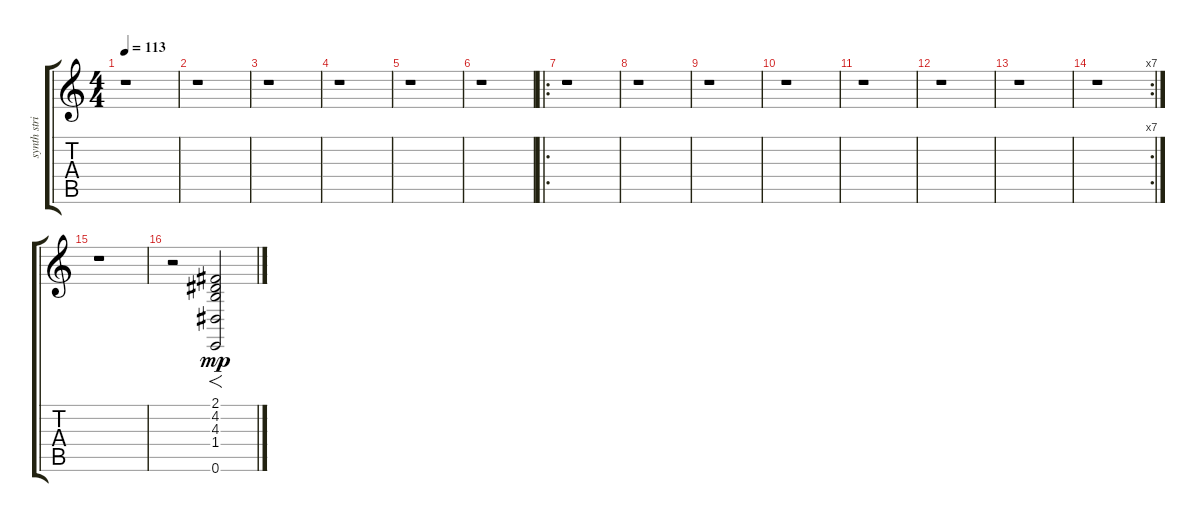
\track ("synth strings" "synth stri") {instrument synthstrings1}
\staff {score tabs}
\tuning (E4 B3 G3 D3 A2 E2) {hide}
\ts (4 4)
\tempo 113
\clef g2
\ks c
r.1{dy mp} |
r.1 |
r.1 |
r.1 |
r.1 |
r.1 |
\ro
r.1 |
r.1 |
r.1 |
r.1 |
r.1 |
r.1 |
r.1 |
\rc 7
r.1 |
r.1 |
r.2 (2.1 4.2 4.3 1.4 0.6).2{f}
